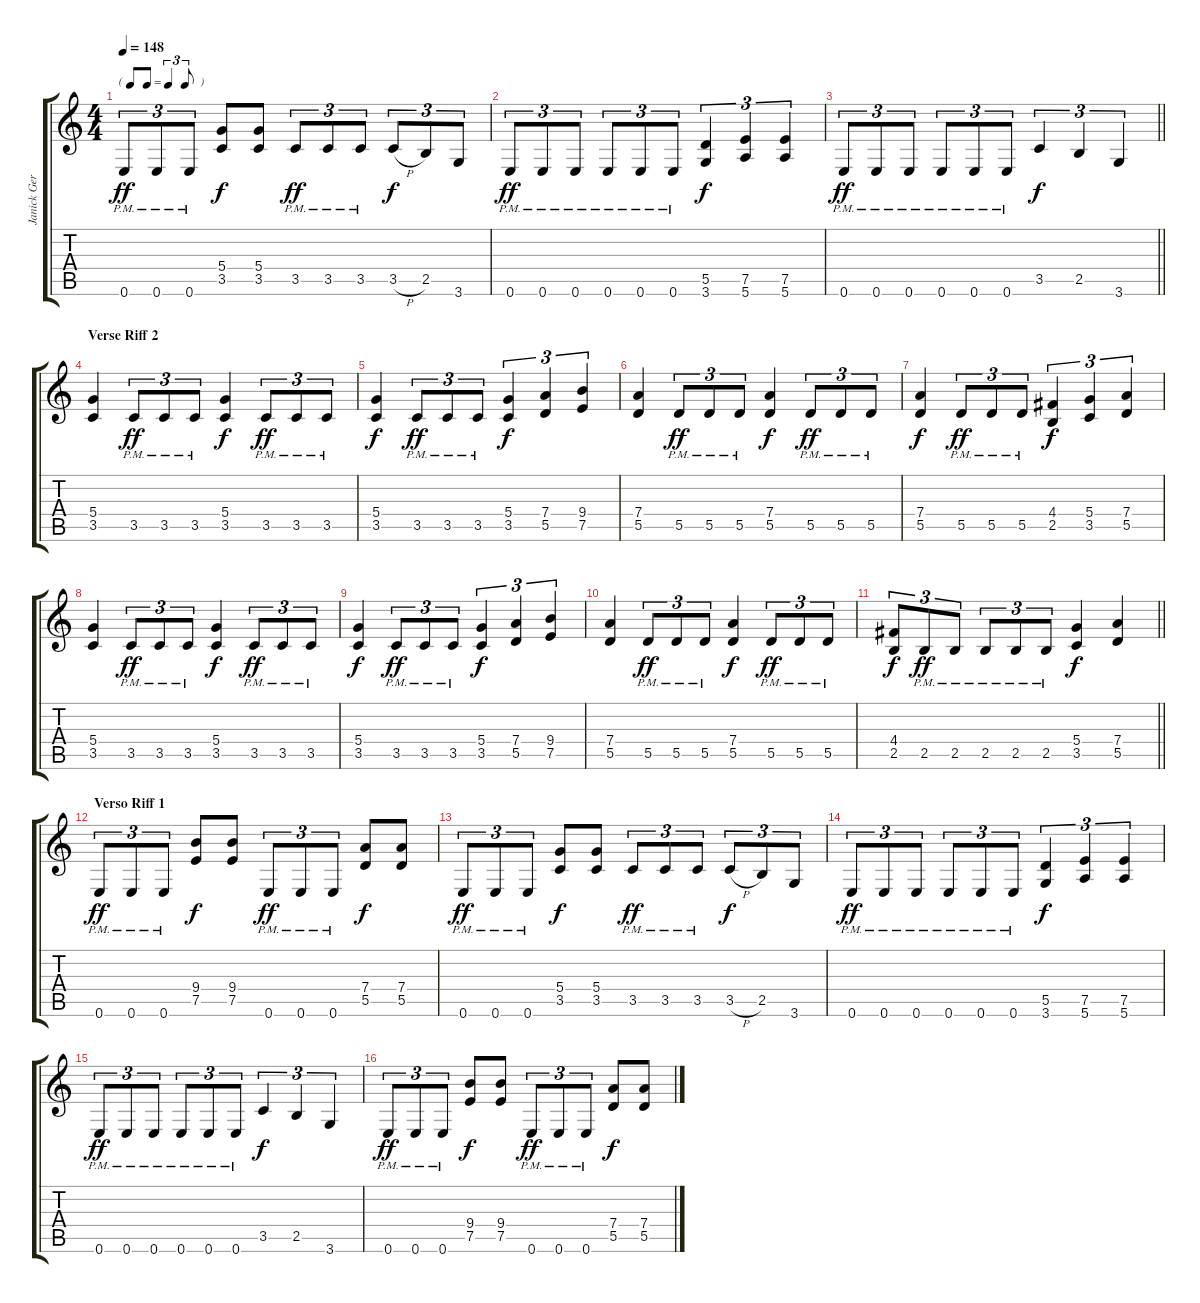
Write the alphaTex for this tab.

\track ("Janick Gers" "Janick Ger") {instrument distortionguitar}
\staff {score tabs}
\tuning (E4 B3 G3 D3 A2 E2) {hide}
\ts (4 4)
\tf triplet8th
\tempo 148
\clef g2
\ks c
0.6{pm}.8{tu (3 2) dy ff} 0.6{pm}.8{tu (3 2)} 0.6{pm}.8{tu (3 2)} (5.4 3.5).8{dy f} (5.4 3.5).8 3.5{pm}.8{tu (3 2) dy ff} 3.5{pm}.8{tu (3 2)} 3.5{pm}.8{tu (3 2)} 3.5{h}.8{tu (3 2) dy f} 2.5.8{tu (3 2)} 3.6.8{tu (3 2)} |
0.6{pm}.8{tu (3 2) dy ff} 0.6{pm}.8{tu (3 2)} 0.6{pm}.8{tu (3 2)} 0.6{pm}.8{tu (3 2)} 0.6{pm}.8{tu (3 2)} 0.6{pm}.8{tu (3 2)} (5.5 3.6).4{tu (3 2) dy f} (7.5 5.6).4{tu (3 2)} (7.5 5.6).4{tu (3 2)} |
\barLineRight lightlight
0.6{pm}.8{tu (3 2) dy ff} 0.6{pm}.8{tu (3 2)} 0.6{pm}.8{tu (3 2)} 0.6{pm}.8{tu (3 2)} 0.6{pm}.8{tu (3 2)} 0.6{pm}.8{tu (3 2)} 3.5.4{tu (3 2) dy f} 2.5.4{tu (3 2)} 3.6.4{tu (3 2)} |
\section ("" "Verse Riff 2")
(5.4 3.5).4 3.5{pm}.8{tu (3 2) dy ff} 3.5{pm}.8{tu (3 2)} 3.5{pm}.8{tu (3 2)} (5.4 3.5).4{dy f} 3.5{pm}.8{tu (3 2) dy ff} 3.5{pm}.8{tu (3 2)} 3.5{pm}.8{tu (3 2)} |
(5.4 3.5).4{dy f} 3.5{pm}.8{tu (3 2) dy ff} 3.5{pm}.8{tu (3 2)} 3.5{pm}.8{tu (3 2)} (5.4 3.5).4{tu (3 2) dy f} (7.4 5.5).4{tu (3 2)} (9.4 7.5).4{tu (3 2)} |
(7.4 5.5).4 5.5{pm}.8{tu (3 2) dy ff} 5.5{pm}.8{tu (3 2)} 5.5{pm}.8{tu (3 2)} (7.4 5.5).4{dy f} 5.5{pm}.8{tu (3 2) dy ff} 5.5{pm}.8{tu (3 2)} 5.5{pm}.8{tu (3 2)} |
(7.4 5.5).4{dy f} 5.5{pm}.8{tu (3 2) dy ff} 5.5{pm}.8{tu (3 2)} 5.5{pm}.8{tu (3 2)} (4.4 2.5).4{tu (3 2) dy f} (5.4 3.5).4{tu (3 2)} (7.4 5.5).4{tu (3 2)} |
(5.4 3.5).4 3.5{pm}.8{tu (3 2) dy ff} 3.5{pm}.8{tu (3 2)} 3.5{pm}.8{tu (3 2)} (5.4 3.5).4{dy f} 3.5{pm}.8{tu (3 2) dy ff} 3.5{pm}.8{tu (3 2)} 3.5{pm}.8{tu (3 2)} |
(5.4 3.5).4{dy f} 3.5{pm}.8{tu (3 2) dy ff} 3.5{pm}.8{tu (3 2)} 3.5{pm}.8{tu (3 2)} (5.4 3.5).4{tu (3 2) dy f} (7.4 5.5).4{tu (3 2)} (9.4 7.5).4{tu (3 2)} |
(7.4 5.5).4 5.5{pm}.8{tu (3 2) dy ff} 5.5{pm}.8{tu (3 2)} 5.5{pm}.8{tu (3 2)} (7.4 5.5).4{dy f} 5.5{pm}.8{tu (3 2) dy ff} 5.5{pm}.8{tu (3 2)} 5.5{pm}.8{tu (3 2)} |
\barLineRight lightlight
(4.4 2.5).8{tu (3 2) dy f} 2.5{pm}.8{tu (3 2) dy ff} 2.5{pm}.8{tu (3 2)} 2.5{pm}.8{tu (3 2)} 2.5{pm}.8{tu (3 2)} 2.5{pm}.8{tu (3 2)} (5.4 3.5).4{dy f} (7.4 5.5).4 |
\section ("" "Verso Riff 1")
0.6{pm}.8{tu (3 2) dy ff} 0.6{pm}.8{tu (3 2)} 0.6{pm}.8{tu (3 2)} (9.4 7.5).8{dy f} (9.4 7.5).8 0.6{pm}.8{tu (3 2) dy ff} 0.6{pm}.8{tu (3 2)} 0.6{pm}.8{tu (3 2)} (7.4 5.5).8{dy f} (7.4 5.5).8 |
0.6{pm}.8{tu (3 2) dy ff} 0.6{pm}.8{tu (3 2)} 0.6{pm}.8{tu (3 2)} (5.4 3.5).8{dy f} (5.4 3.5).8 3.5{pm}.8{tu (3 2) dy ff} 3.5{pm}.8{tu (3 2)} 3.5{pm}.8{tu (3 2)} 3.5{h}.8{tu (3 2) dy f} 2.5.8{tu (3 2)} 3.6.8{tu (3 2)} |
0.6{pm}.8{tu (3 2) dy ff} 0.6{pm}.8{tu (3 2)} 0.6{pm}.8{tu (3 2)} 0.6{pm}.8{tu (3 2)} 0.6{pm}.8{tu (3 2)} 0.6{pm}.8{tu (3 2)} (5.5 3.6).4{tu (3 2) dy f} (7.5 5.6).4{tu (3 2)} (7.5 5.6).4{tu (3 2)} |
0.6{pm}.8{tu (3 2) dy ff} 0.6{pm}.8{tu (3 2)} 0.6{pm}.8{tu (3 2)} 0.6{pm}.8{tu (3 2)} 0.6{pm}.8{tu (3 2)} 0.6{pm}.8{tu (3 2)} 3.5.4{tu (3 2) dy f} 2.5.4{tu (3 2)} 3.6.4{tu (3 2)} |
0.6{pm}.8{tu (3 2) dy ff} 0.6{pm}.8{tu (3 2)} 0.6{pm}.8{tu (3 2)} (9.4 7.5).8{dy f} (9.4 7.5).8 0.6{pm}.8{tu (3 2) dy ff} 0.6{pm}.8{tu (3 2)} 0.6{pm}.8{tu (3 2)} (7.4 5.5).8{dy f} (7.4 5.5).8
